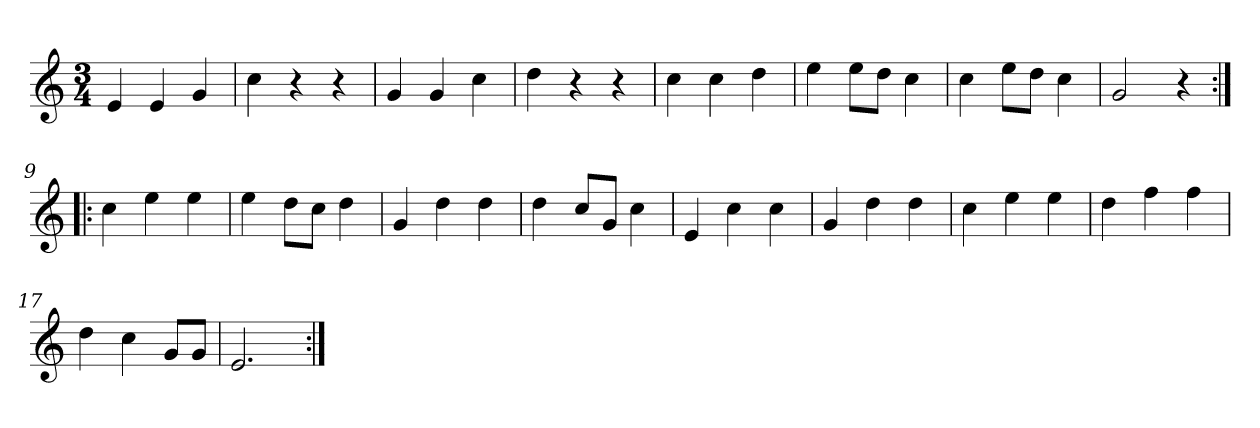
**kern
*part1
*staff1
*clefG2
*k[]
*C:
*M3/4
*MM120
=1
4e
4e
4g
=2
4cc
4r
4r
=3
4g
4g
4cc
=4
4dd
4r
4r
=5
4cc
4cc
4dd
=6
4ee
8ee\L
8dd\J
4cc
=7
4cc
8ee\L
8dd\J
4cc
=8
2g
4r
=9:|!|:
4cc
4ee
4ee
=10
4ee
8dd\L
8cc\J
4dd
=11
4g
4dd
4dd
=12
4dd
8cc/L
8g/J
4cc
=13
4e
4cc
4cc
=14
4g
4dd
4dd
=15
4cc
4ee
4ee
=16
4dd
4ff
4ff
=17
4dd
4cc
8g/L
8g/J
=18
2.e
=:|!
*-
